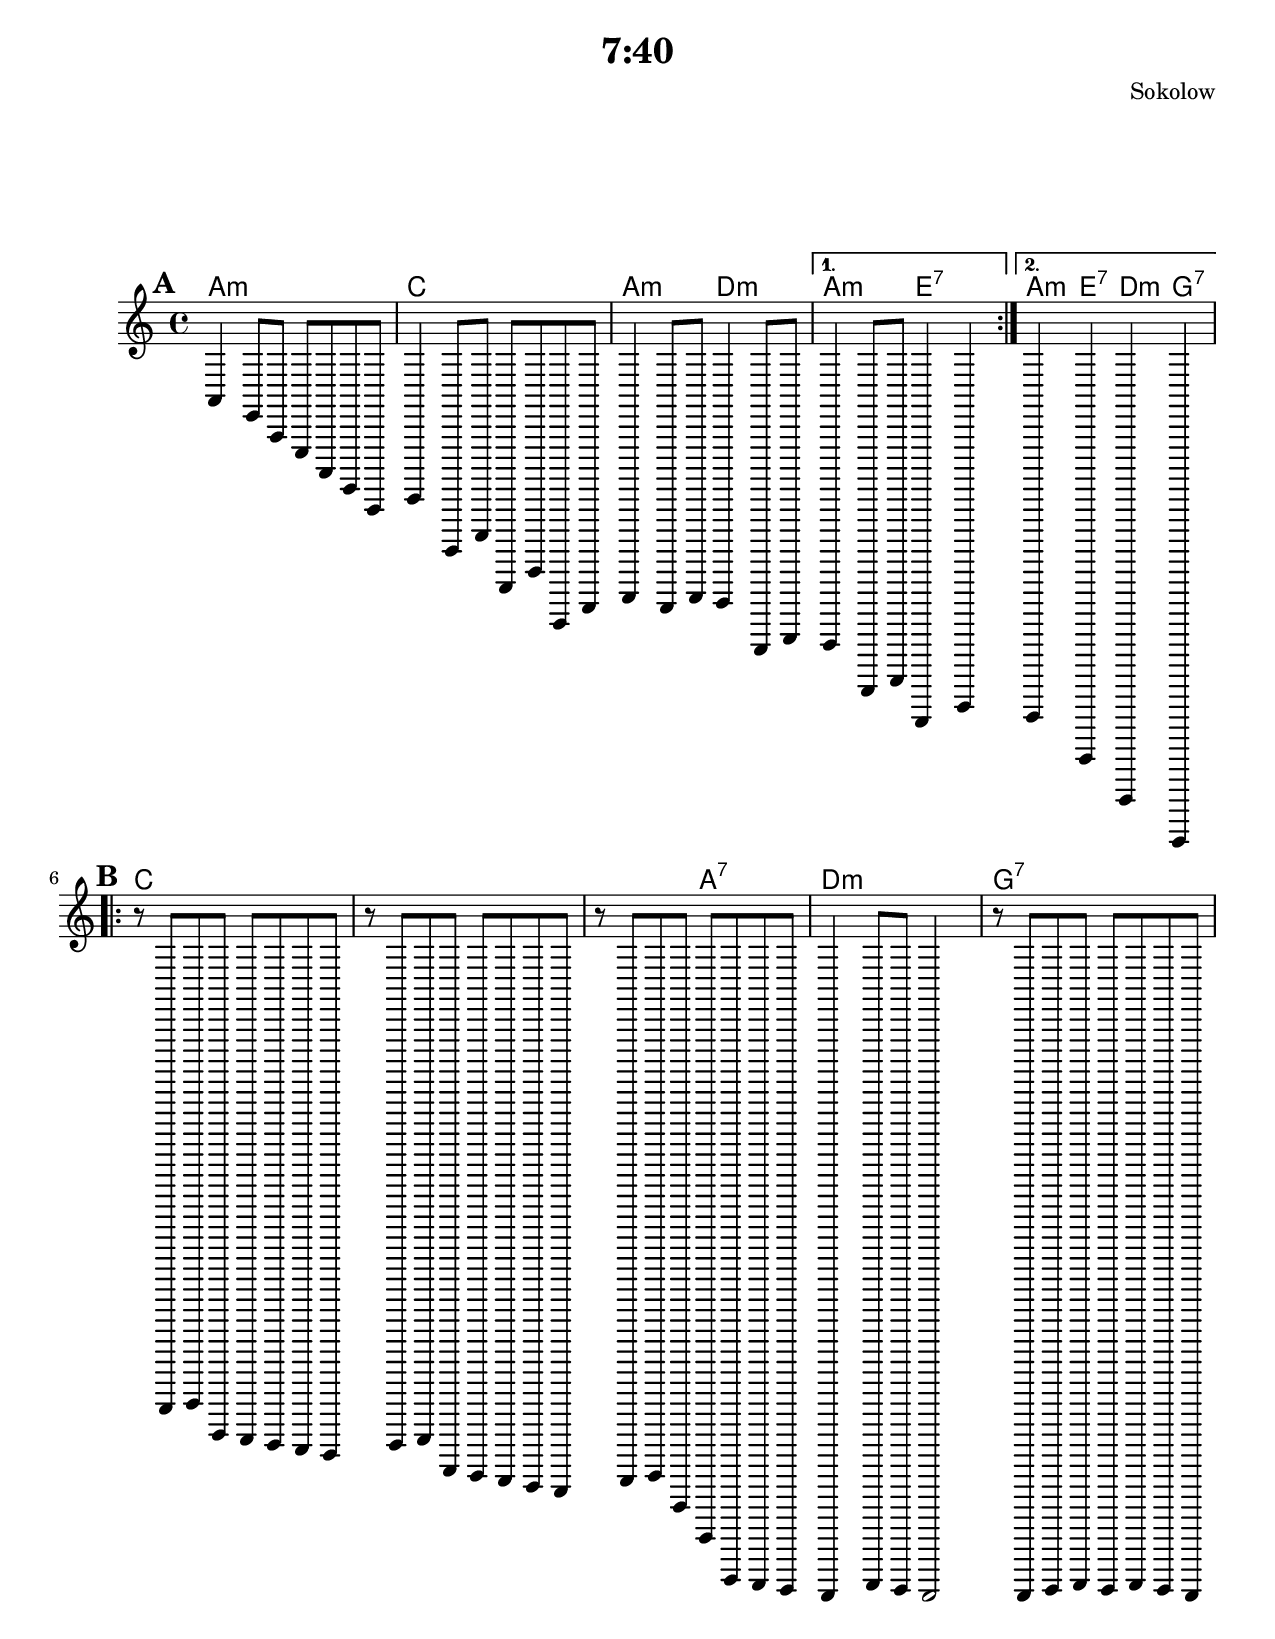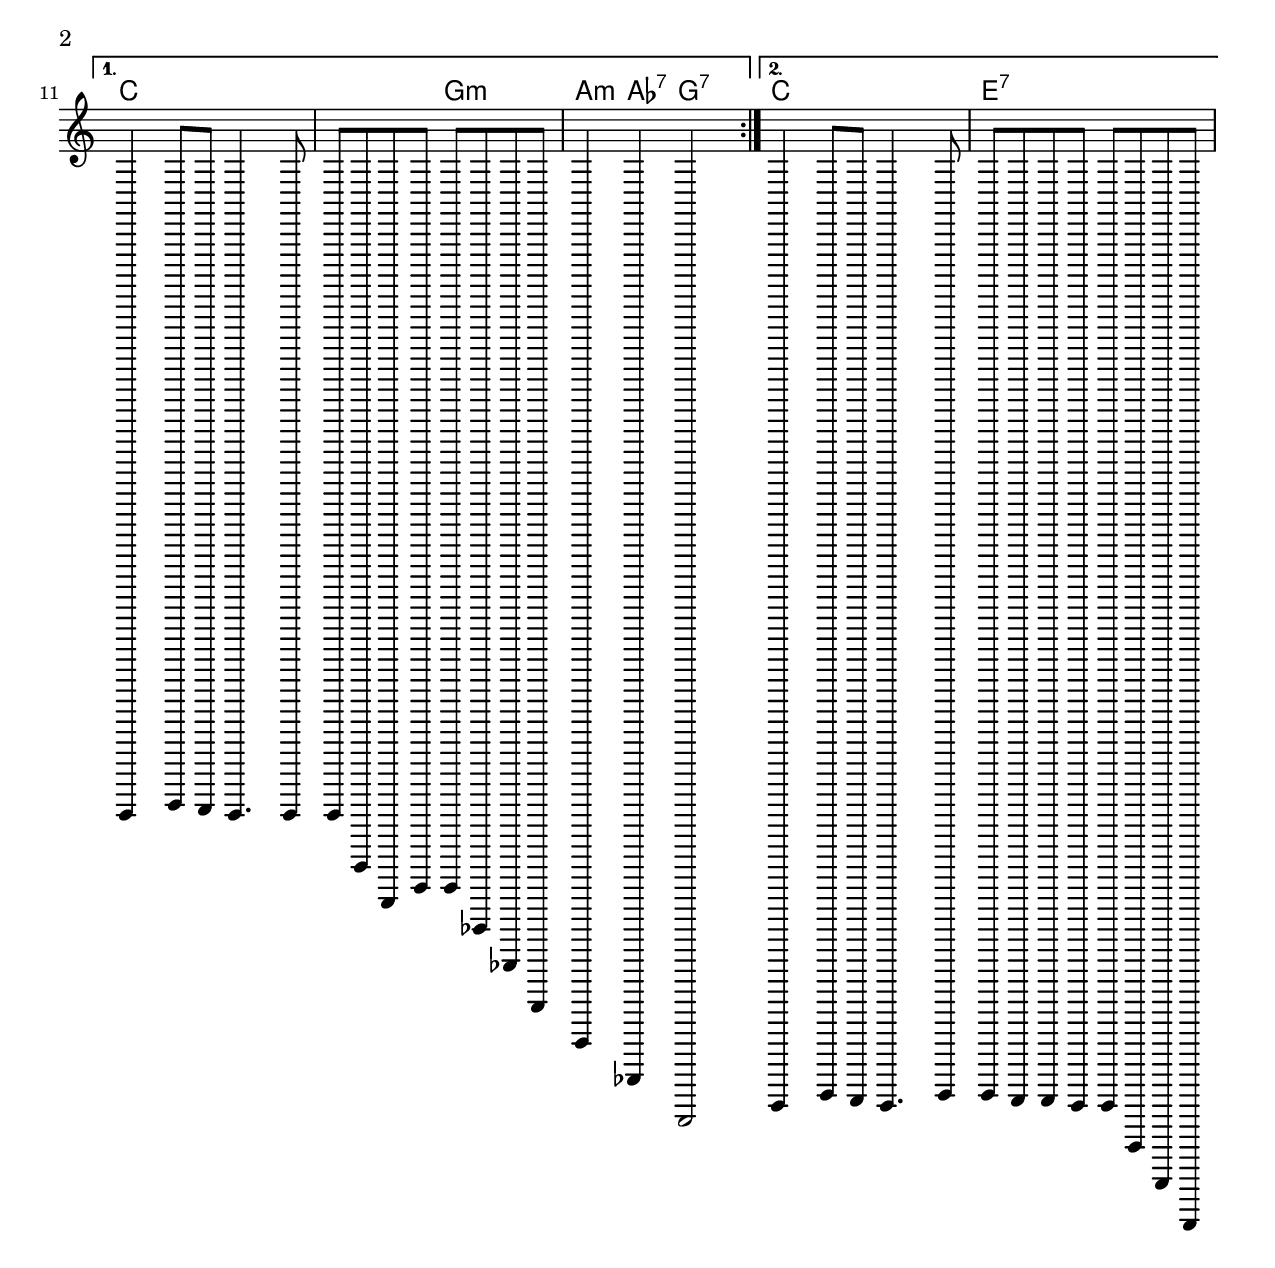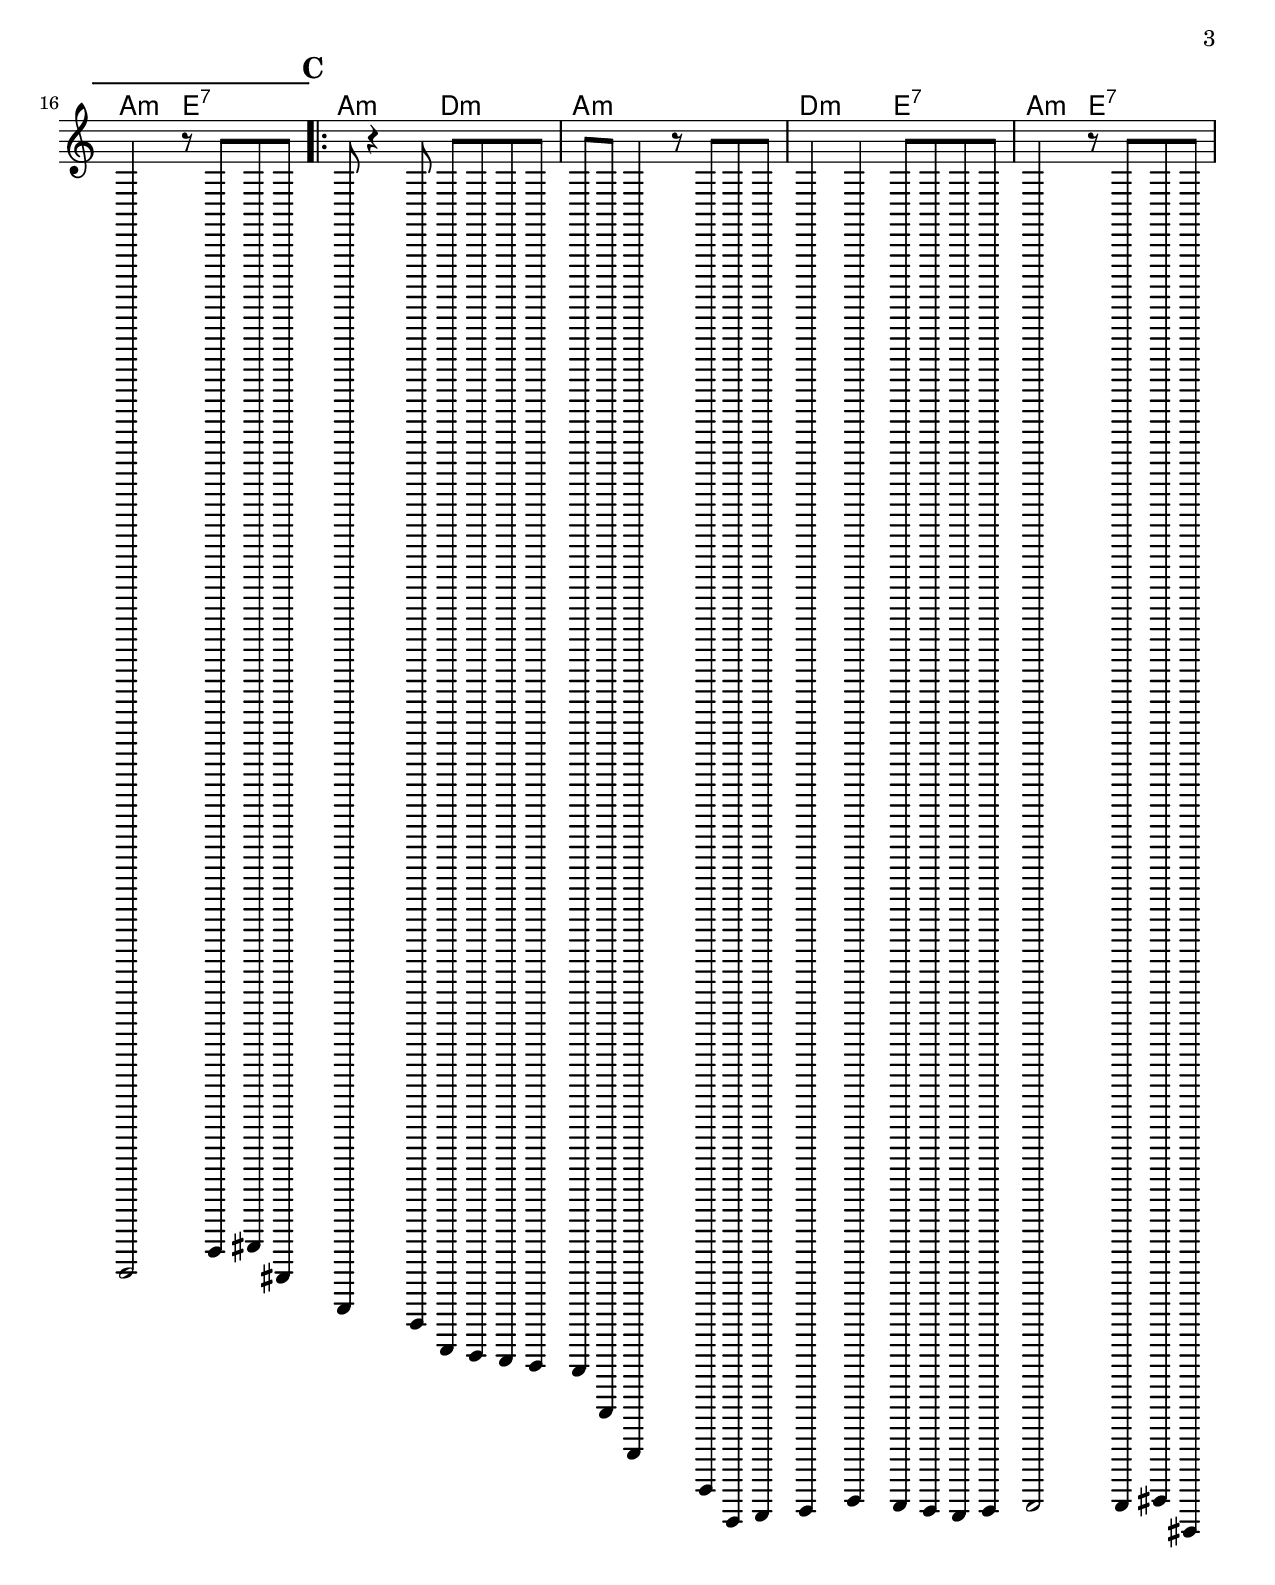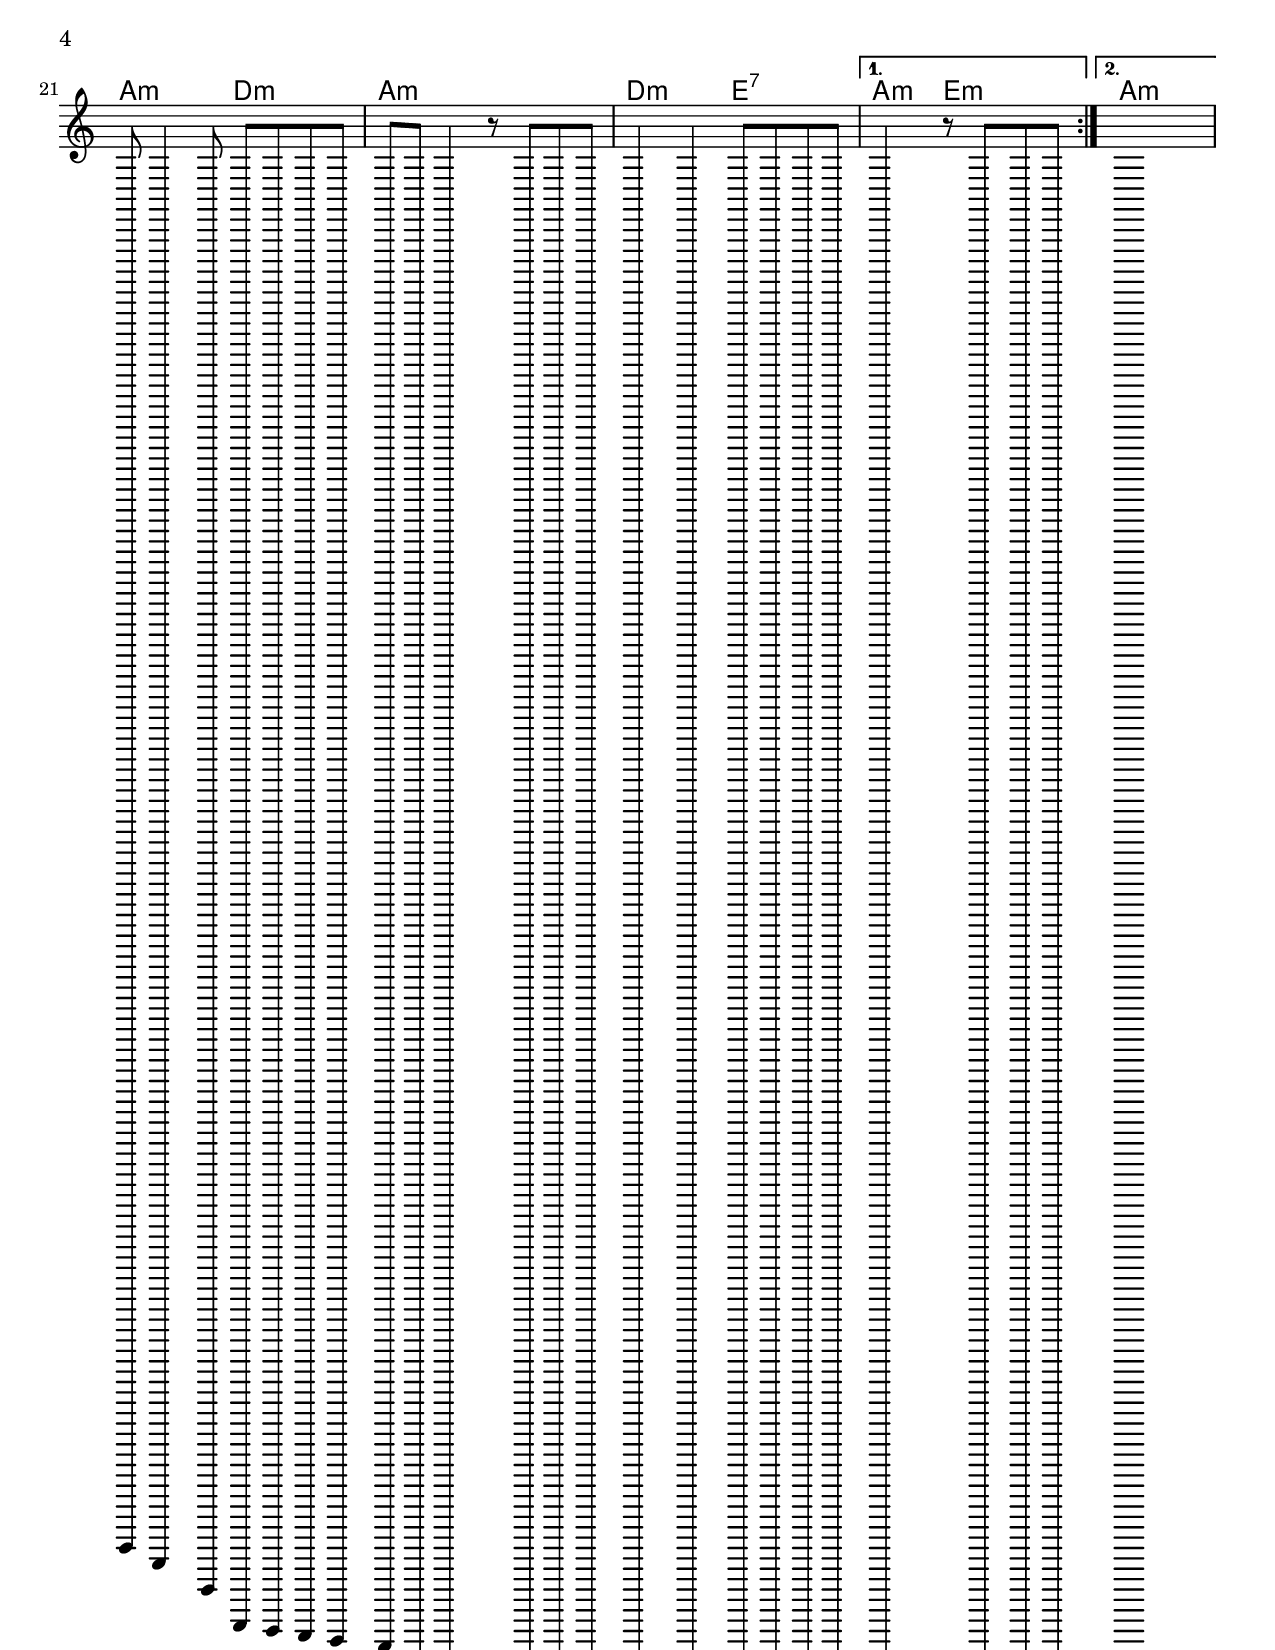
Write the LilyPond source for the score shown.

\version "2.18.0"
\include "english.ly"
\paper{
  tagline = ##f
  print-all-headers = ##t
  #(set-paper-size "letter")
}
date = #(strftime "%d-%m-%Y" (localtime (current-time)))

%\markup{ \italic{ " Updated " \date  }  }

%\markup{ Got something to say? }

global = {
  \clef treble
  \key a \minor
  \time 4/4
  \set Score.markFormatter = #format-mark-box-alphabet
}

concert = {
  \repeat volta 2{
    \mark \default
    a,4 e8 a, e a, e a,|  %change from Pete's
    c4 g,8 c g, c g, c|  %d's => c's
    e4 c8 e d4 b,8 d
  }
  \alternative { {c4 a,8 c b,4 e }{c4 b, a, g, } }

  \repeat volta 2{
    \mark \default
    r8 e' f g, f e d c|
    r8 e f g, f e d c|
    r8 e f g, a, g, f e|
    d4 f8 e d2|

    r8 d e f e f e d
  }
  \alternative {
    {
      c4 e8 d c4. c8
      c8 g, g, c c bf, bf, a,
      a,4 af, g,2|
    }
    {
      c4 e8 d c4. e8
      e8 d d c c b, b, a,
      a,2 r8 e' fs gs,|
    }
  }

  \repeat volta 2{
    \mark \default
    a,8 r4 e8 g, f e d|
    c8 b, a,4 r8 a, b, c
    d4 f e8 d c d
    e2 r8 e fs gs, %?

    a,8 e4 g,8~g, f e d|
    c8 b, a,4 r8 a, b, c
    d4 f e8 d c b,
  }
  \alternative { {a,2 r8 e' fs gs, }{a,,1 } }
}

%#################################### Melody ########################
melody = \relative c' {
  \global
  %\partial 16*3 a16 d f   %lead in notes

  \concert

}
%################################# Lyrics #####################
%\addlyrics{  }
%################################# Chords #######################
harmonies = \chordmode {
  %{ Sokolow's
 d1*2:m
 d2:m g2:m
 d2:m
 a2:7
 d4:m a4:7 d4:m c4:7
  %}
  %Meghan's
  a1:m
  c1
  a2:m d2:m
  a2:m e2:7
  a4:m e4:7 d4:m g4:7
  %B
  c1*2
  c2
  a2:7
  d1:m
  g1:7
  %1st end
  c1
  c2
  g2:m
  a4:m
  af4:7
  g2:7
  %2nd end
  c1
  e1:7
  a2:m
  e2:7
  %c
  a2:m
  d2:m
  a1:m
  d2:m
  e2:7
  a2:m
  e2:7
  a2:m
  d2:m
  a1:m
  d2:m
  e2:7
  %1st end
  a2:m
  e2:m
  a1:m

}

\score {
  <<
    \new ChordNames {
      \set chordChanges = ##t
      \harmonies
    }
    \new Staff
    \melody
  >>
  \header{
    title= "7:40"
    subtitle=""
    composer= ""
    instrument =""
    arranger= "Sokolow"
  }
  \layout{indent = 1.0\cm}
  \midi {
    \tempo 4 = 120

    % \midi { }
  }
}
%{
% more verses:
\markup{}
\markup {
  \fill-line {
    \hspace #0.1 % distance from left margin
    \column {
      \line { "1."
	\column {
	  ""
	}
      }
      \hspace #0.2 % vertical distance between verses
      \line { "2."
	\column {
	 ""
	}
      }
    }
    \hspace #0.1  % horiz. distance between columns
    \column {
      \line { "3."
	\column {
	  ""
	}
      }
      \hspace #0.2 % distance between verses
      \line { "4."
	\column {
	 ""
	}
      }
    }
    \hspace #0.1 % distance to right margin
  }
}

%}

%{
convert-ly (GNU LilyPond) 2.12.3
Processing `'...
Applying conversion: 2.12.3


%}
